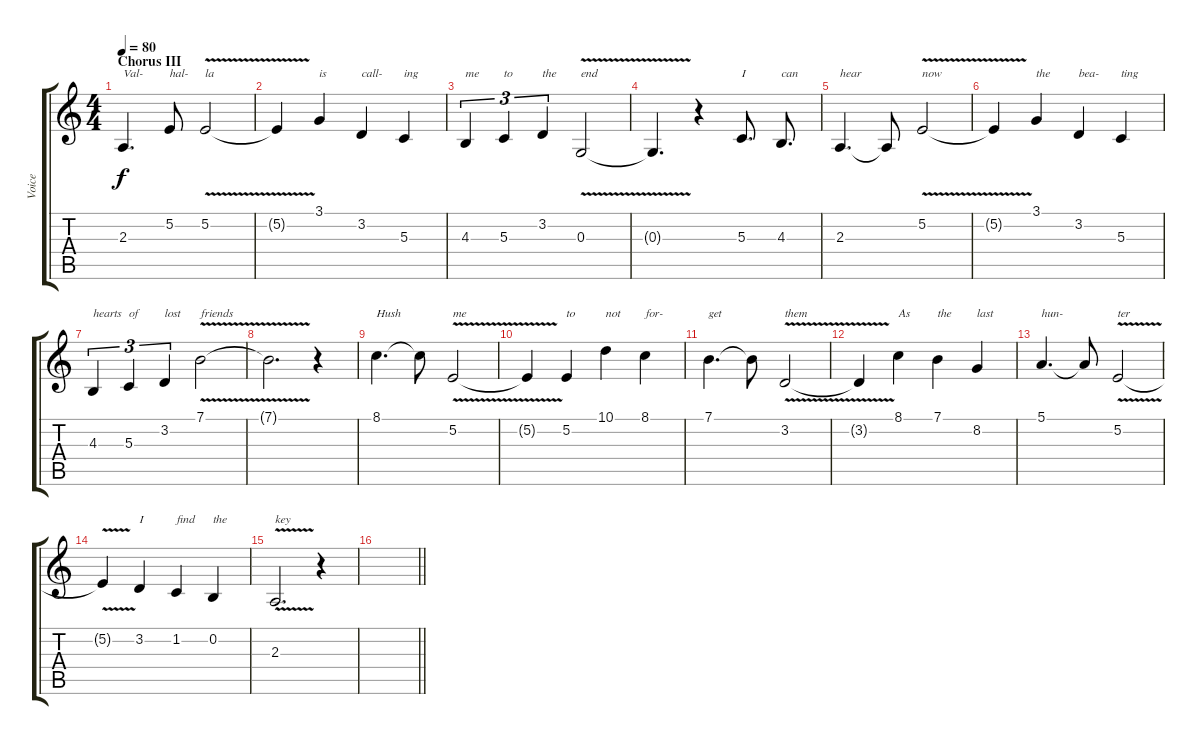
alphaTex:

\track ("Voice" "Voice") {instrument synthvoice}
\staff {score tabs}
\tuning (E4 B3 G3 D3 A2 E2) {hide}
\ts (4 4)
\section ("" "Chorus III")
\tempo 80
\clef g2
\ks c
2.3.4{d txt "Val-" dy f} 5.2.8{txt "hal-"} 5.2{v}.2{txt "la"} |
5.2{t}.4 3.1.4{txt "is"} 3.2.4{txt "call-"} 5.3.4{txt "ing"} |
4.3.4{tu (3 2) txt "me"} 5.3.4{tu (3 2) txt "to"} 3.2.4{tu (3 2) txt "the"} 0.3{v}.2{txt "end"} |
0.3{t}.4{d} r.4 5.3.8{d txt "I"} 4.3.8{d txt "can"} |
2.3.4{d txt "hear"} 2.3{t}.8 5.2{v}.2{txt "now"} |
5.2{t}.4 3.1.4{txt "the"} 3.2.4{txt "bea-"} 5.3.4{txt "ting"} |
4.3.4{tu (3 2) txt "hearts"} 5.3.4{tu (3 2) txt "of"} 3.2.4{tu (3 2) txt "lost"} 7.1{v}.2{txt "friends"} |
7.1{t}.2{d} r.4 |
8.1.4{d txt "Hush"} 8.1{t}.8 5.2{v}.2{txt "me"} |
5.2{t}.4 5.2.4{txt "to"} 10.1.4{txt "not"} 8.1.4{txt "for-"} |
7.1.4{d txt "get"} 7.1{t}.8 3.2{v}.2{txt "them"} |
3.2{t}.4 8.1.4{txt "As"} 7.1.4{txt "the "} 8.2.4{txt "last"} |
5.1.4{d txt "hun-"} 5.1{t}.8 5.2{v}.2{txt "ter"} |
5.2{t}.4 3.2.4{txt "I"} 1.2.4{txt "find"} 0.2.4{txt "the"} |
2.3{v}.2{d txt "key"} r.4 |
\barLineRight lightlight
